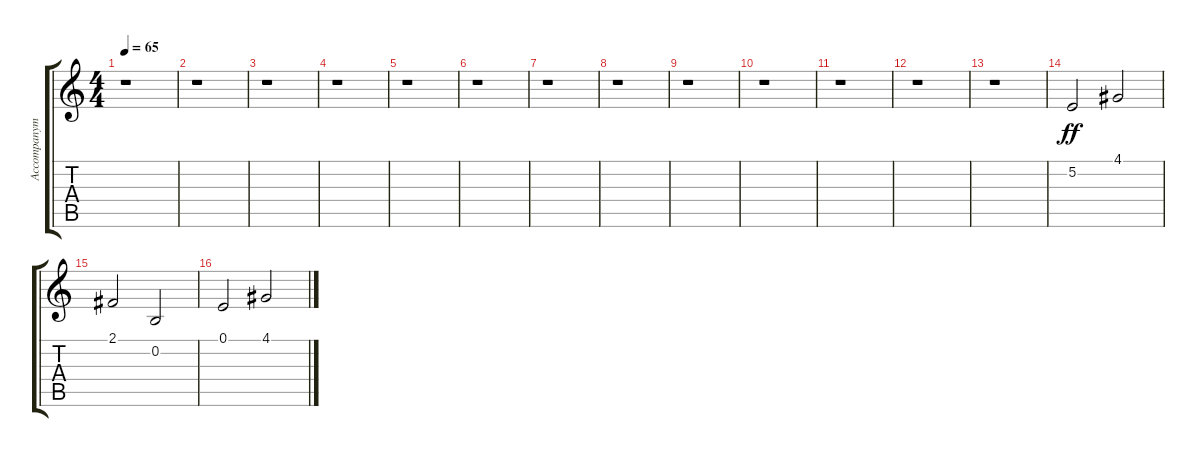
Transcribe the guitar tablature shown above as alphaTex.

\track ("Accompanyment" "Accompanym") {instrument stringensemble2}
\staff {score tabs}
\tuning (E4 B3 G3 D3 A2 E2) {hide}
\ts (4 4)
\tempo 65
\clef g2
\ks c
r.1{dy ff instrument stringensemble2} |
r.1 |
r.1 |
r.1 |
r.1 |
r.1 |
r.1 |
r.1 |
r.1 |
r.1 |
r.1 |
r.1 |
r.1 |
5.2.2 4.1.2 |
2.1.2 0.2.2 |
0.1.2 4.1.2
